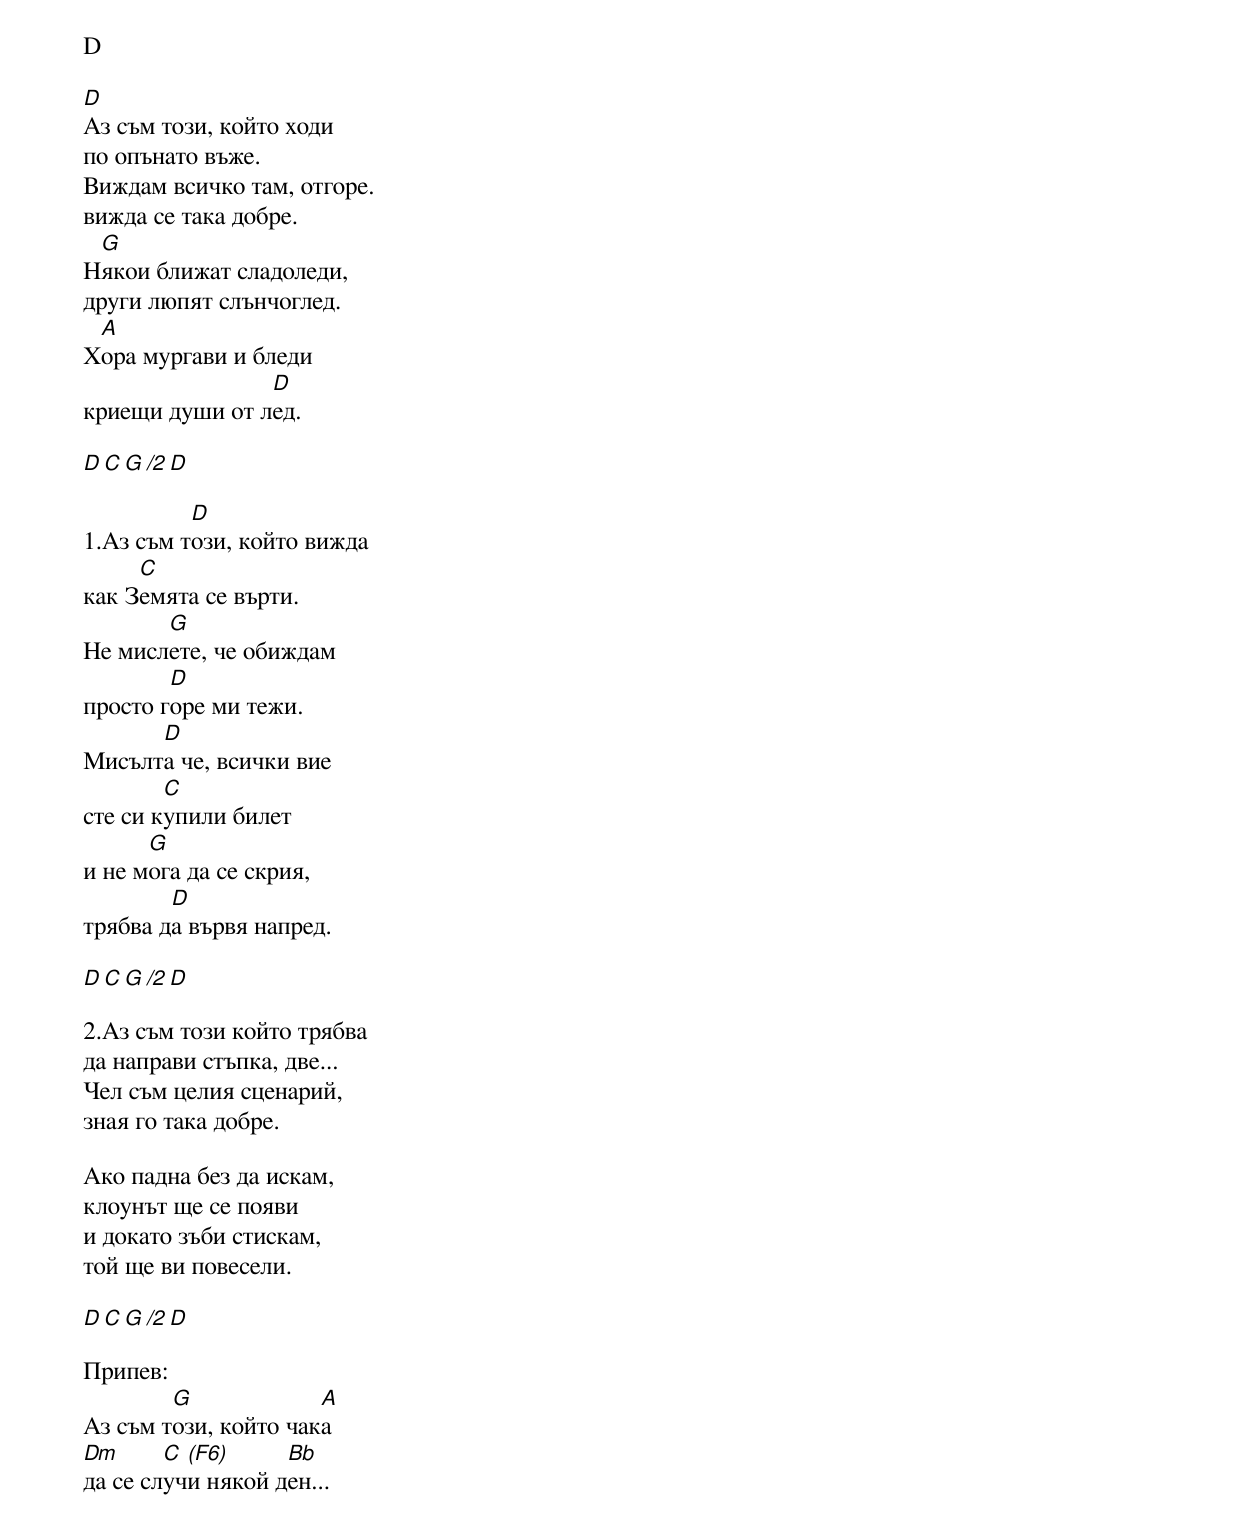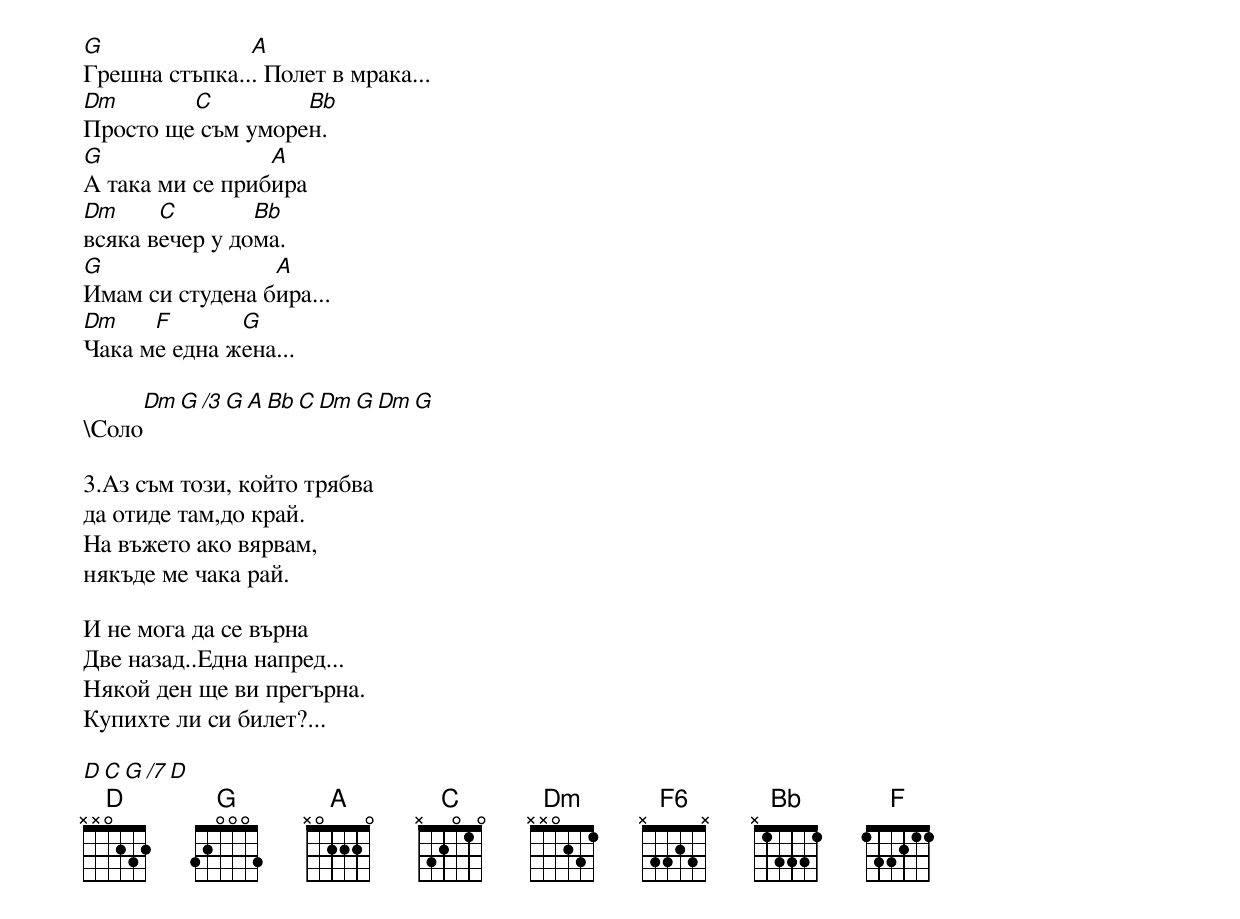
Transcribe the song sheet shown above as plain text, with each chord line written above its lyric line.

D

D
Аз съм този, който ходи
по опънато въже.
Виждам всичко там, отгоре.
вижда се така добре.
 G
Някои ближат сладоледи,
други люпят слънчоглед.
 A
Хора мургави и бледи
                D
криещи души от лед.

 D   C G  /2 D

          D
1.Аз съм този, който вижда
     C
как Земята се върти.
       G
Не мислете, че обиждам
        D
просто горе ми тежи.
      D
Мисълта че, всички вие
        C
сте си купили билет
      G
и не мога да се скрия,
        D
трябва да вървя напред.

 D   C G  /2 D

2.Аз съм този който трябва
да направи стъпка, две...
Чел съм целия сценарий,
зная го така добре.

Ако падна без да искам,
клоунът ще се появи
и докато зъби стискам,
той ще ви повесели.

 D   C G  /2 D

Припев:
        G             A
Аз съм този, който чака
Dm      C (F6)     Bb
да се случи някой ден...
G              A
Грешна стъпка... Полет в мрака...
Dm       C         Bb
Просто ще съм уморен.
G                A
А така ми се прибира
Dm     C        Bb
всяка вечер у дома.
G                A
Имам си студена бира...
Dm    F       G
Чака ме една жена...

\Соло\
Dm G /3 G A Bb C Dm G Dm G

3.Аз съм този, който трябва
да отиде там,до край.
На въжето ако вярвам,
някъде ме чака рай.

И не мога да се върна
Две назад..Една напред...
Някой ден ще ви прегърна.
Купихте ли си билет?...

 D C G /7 D
